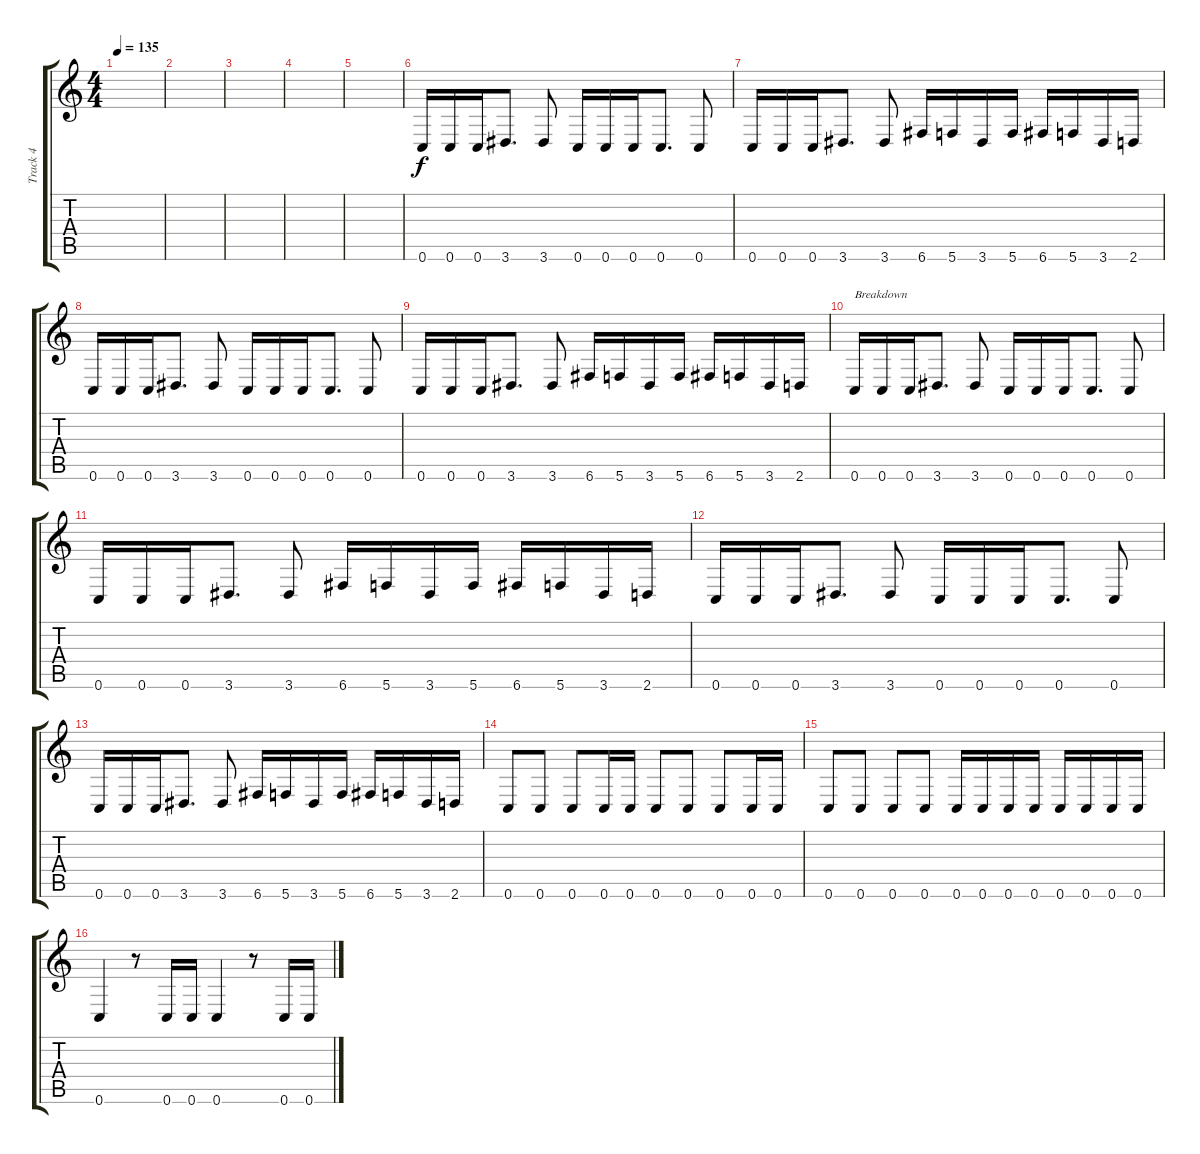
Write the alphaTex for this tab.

\track ("Track 4" "Track 4") {instrument electricbassfinger}
\staff {score tabs}
\tuning (D4 A3 F3 C3 G2 C2) {hide}
\ts (4 4)
\tempo 135
\clef g2
\ks c
|
|
|
|
|
0.6.16 0.6.16 0.6.16 3.6.8{d} 3.6.8 0.6.16 0.6.16 0.6.16 0.6.8{d} 0.6.8 |
0.6.16 0.6.16 0.6.16 3.6.8{d} 3.6.8 6.6.16 5.6.16 3.6.16 5.6.16 6.6.16 5.6.16 3.6.16 2.6.16 |
0.6.16 0.6.16 0.6.16 3.6.8{d} 3.6.8 0.6.16 0.6.16 0.6.16 0.6.8{d} 0.6.8 |
0.6.16 0.6.16 0.6.16 3.6.8{d} 3.6.8 6.6.16 5.6.16 3.6.16 5.6.16 6.6.16 5.6.16 3.6.16 2.6.16 |
0.6.16{txt "Breakdown"} 0.6.16 0.6.16 3.6.8{d} 3.6.8 0.6.16 0.6.16 0.6.16 0.6.8{d} 0.6.8 |
0.6.16 0.6.16 0.6.16 3.6.8{d} 3.6.8 6.6.16 5.6.16 3.6.16 5.6.16 6.6.16 5.6.16 3.6.16 2.6.16 |
0.6.16 0.6.16 0.6.16 3.6.8{d} 3.6.8 0.6.16 0.6.16 0.6.16 0.6.8{d} 0.6.8 |
0.6.16 0.6.16 0.6.16 3.6.8{d} 3.6.8 6.6.16 5.6.16 3.6.16 5.6.16 6.6.16 5.6.16 3.6.16 2.6.16 |
0.6.8 0.6.8 0.6.8 0.6.16 0.6.16 0.6.8 0.6.8 0.6.8 0.6.16 0.6.16 |
0.6.8 0.6.8 0.6.8 0.6.8 0.6.16 0.6.16 0.6.16 0.6.16 0.6.16 0.6.16 0.6.16 0.6.16 |
0.6.4 r.8 0.6.16 0.6.16 0.6.4 r.8 0.6.16 0.6.16
